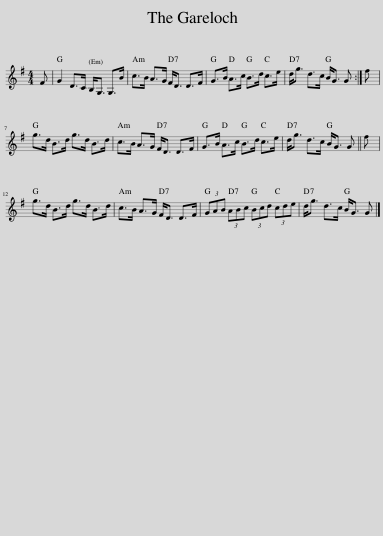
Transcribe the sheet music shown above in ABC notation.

X:1
L:1/8
M:4/4
I:linebreak $
K:G
V:1 treble
V:1
 F | G2 D>C B,<G, G,>B | c>B A>G F<D D>F | G>B A>c B>d c>e | d<g d>c B<G G :| %5
 f |$ g>d B>d g>d B>d | c>B A>G F<D D>F | G>B A>c B>d c>e | d<g d>c B<G G || %10
 f |$ g>d B>d g>d B>d | c>B A>G F<D D>F | (3GAB (3ABc (3Bcd (3cde | d<g d>c B<G G |] %15
